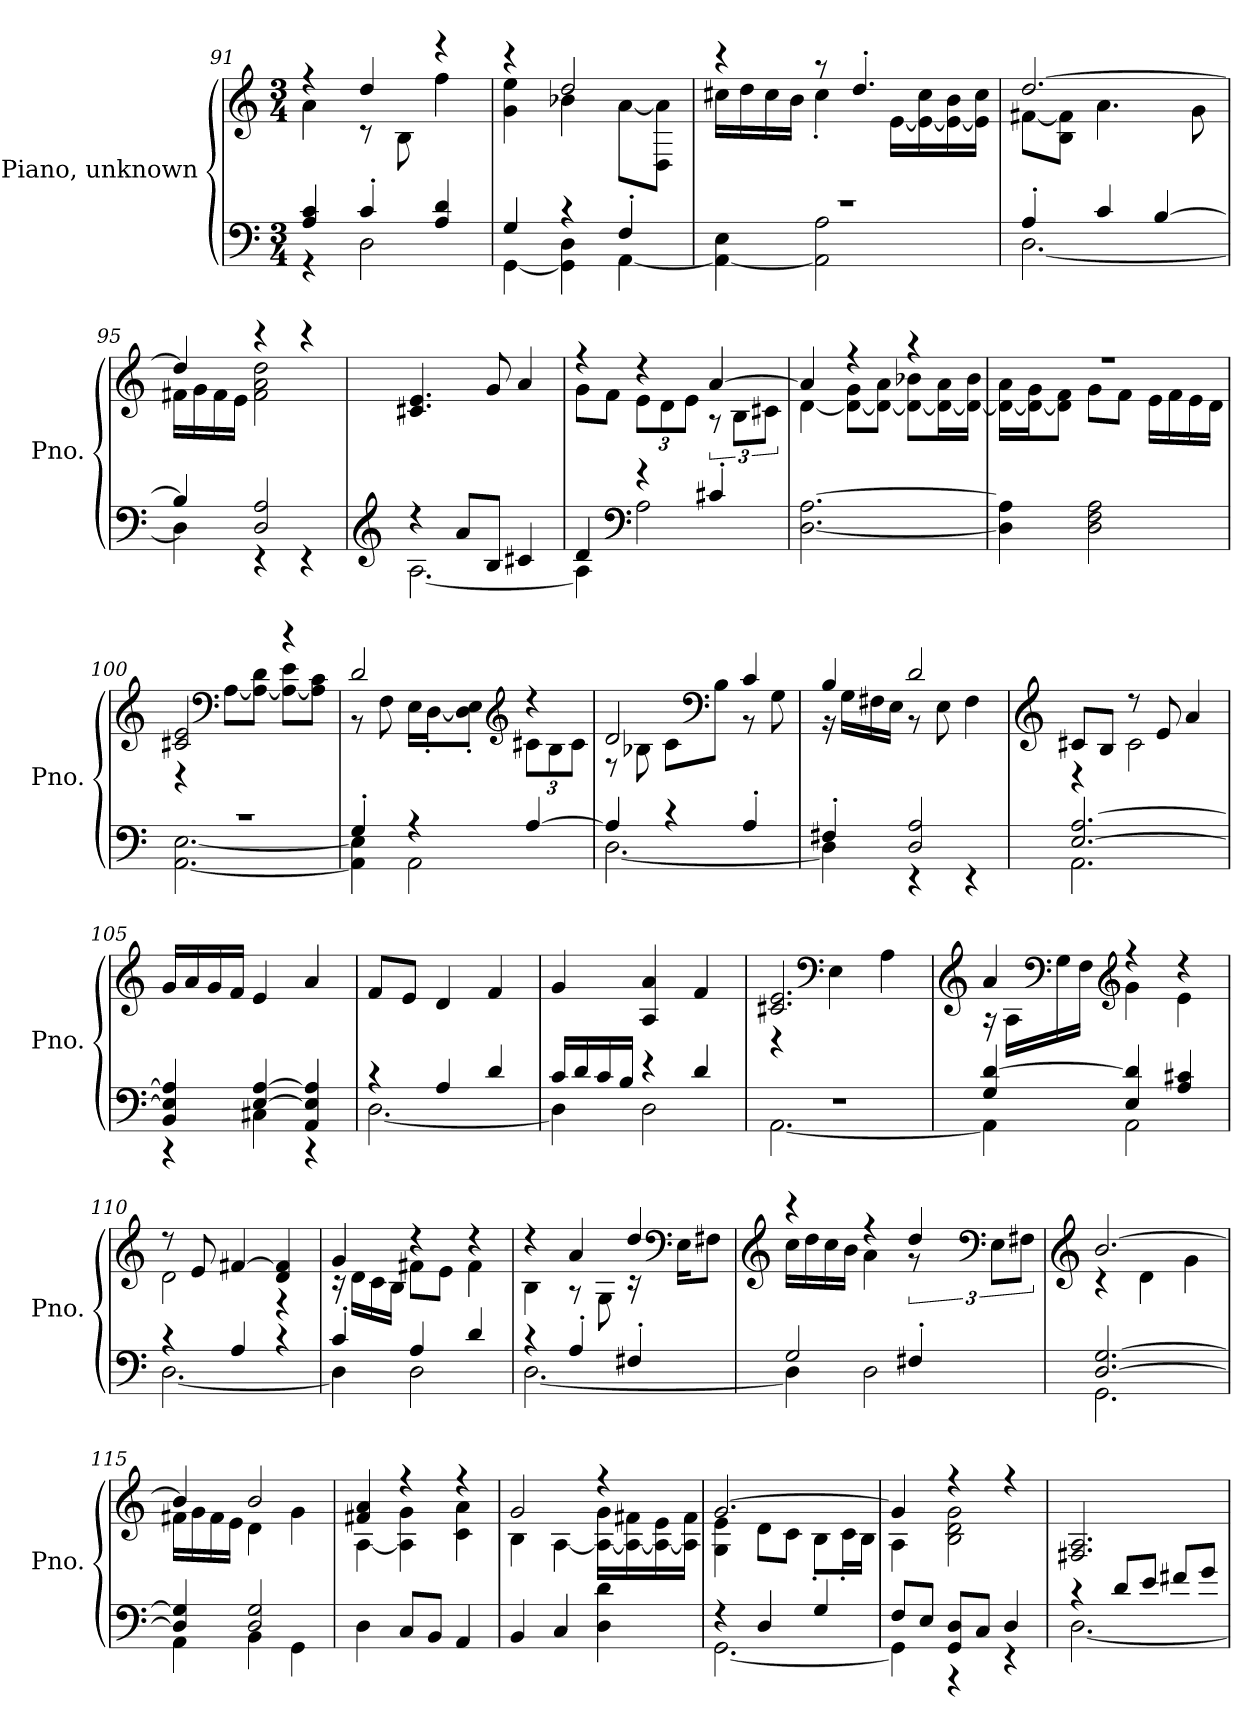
**kern	**kern
*part1	*part1
*staff2	*staff1
*I"Piano, unknown	*
*I'Pno.	*
*clefF4	*clefG2
*k[]	*k[]
*M3/4	*M3/4
=91	=91
*^	*^
4A/ 4c/	4r	4r	4a\
4c'/	2D\	4dd/	8r
.	.	.	8B\
4A/ 4d/	.	4r	4ff\
!!LO:LB:g=z	!!
=92	=92	=92	=92
4G/	[4GG\	4r	4g\ 4ee\
4r	4GG\] 4D\	2dd/	4b-X\
4F'/	[4AA\	.	[8a\L
.	.	.	8D\ 8a\]J
=93	=93	=93	=93
2.r	4AA\_ 4E\	4r	16cc#X\LL
.	.	.	16dd\
.	.	.	16cc#\
.	.	.	16b\JJ
.	2AA\] 2A\	8r	4cc#'\
.	.	4.dd'/	.
.	.	.	[16e\LL
.	.	.	16e\_ 16cc#\
.	.	.	16e\_ 16b\
.	.	.	16e\] 16cc#\JJ
=94	=94	=94	=94
4A'/	[2.D\	[2.dd/	[8f#X\L
.	.	.	8B\ 8f#\]J
4c/	.	.	4.a\
[4B/	.	.	.
.	.	.	8g\
=95	=95	=95	=95
4B/]	4D\]	4dd/]	16f#X\LL
.	.	.	16g\
.	.	.	16f#\
.	.	.	16e\JJ
2D/ 2A/	4r	4r	2f#\ 2a\ 2dd\
.	4r	4r	.
*	*	*v	*v
=96	=96	=96
*clefG2	*	*
4r	[2.A\	4.c#X/ 4.e/
8a/L	.	.
8B/J	.	8g/
4c#X/	.	4a/
!!LO:LB:g=z
=97	=97	=97
*	*	*^
4d/	4A\]	4r	8g\L
.	.	.	8f\J
*clefF4	*	*	*
*	*	*	*Xbrackettup
4r	2A\	4r	12e\L
.	.	.	12d\
.	.	.	12e\J
*	*	*	*brackettup
4c#X'/	.	[4a/	12r
.	.	.	12B\L
.	.	.	12c#X\J
*v	*v	*	*
=98	=98	=98
[2.D\ [2.A\	4a/]	[4d\
.	4r	8d\_ 8g\L
.	.	8d\_ 8a\J
.	4r	8d\_ 8b-X\L
.	.	16d\_ 16a\L
.	.	16d\_ 16b-\JJ
=99	=99	=99
4D\] 4A\]	2.r	16d\_ 16a\LL
.	.	16d\_ 16g\J
.	.	8d\] 8f\J
2D\ 2F\ 2A\	.	8g\L
.	.	8f\J
.	.	16e\LL
.	.	16f\
.	.	16e\
.	.	16d\JJ
=100	=100	=100
*^	*	*
2.r	[2.AA\ [2.E\	2c#X/ 2e/	4r
*	*	*clefF4	*
.	.	.	[8A\L
.	.	.	8A\_ 8d\J
.	.	4r	8A\_ 8e\L
.	.	.	8A\] 8c#\J
!!LO:LB:g=z	!!
=101	=101	=101	=101
4G'/	4AA\] 4E\]	2d/	8r
.	.	.	8F\
4r	2AA\	.	16E\LL
.	.	.	[16D'\J
.	.	.	8D\]' 8E\'J
*	*	*clefG2	*
*	*	*	*Xbrackettup
[4A/	.	4r	12c#X\L
.	.	.	12B\
.	.	.	12c#\J
=102	=102	=102	=102
4A/]	[2.D\	2d/	8r
.	.	.	8B-X\
4r	.	.	8c\L
*	*	*clefF4	*
.	.	.	8B-\J
4A'/	.	4c/	8r
.	.	.	8G\
=103	=103	=103	=103
4F#X'/	4D\]	4B/	16r
.	.	.	16G\LL
.	.	.	16F#X\
.	.	.	16E\JJ
2D/ 2A/	4r	2d/	8r
.	.	.	8E\
.	4r	.	4F#\
=104	=104	=104	=104
*	*	*clefG2	*
[2.E/ [2.A/	2.AA\	8c#X/L	4r
.	.	8B/J	.
.	.	8r	2c#\
.	.	8e/	.
.	.	4a/	.
*	*	*v	*v
!!LO:PB:g=z
=105	=105	=105
4BB/ 4E/] 4A/]	4r	16g/LL
.	.	16a/
.	.	16g/
.	.	16f/JJ
[4E/ [4A/	4C#X\	4e/
4AA/ 4E/] 4A/]	4r	4a/
=106	=106	=106
4r	[2.D\	8f/L
.	.	8e/J
4A/	.	4d/
4d/	.	4f/
=107	=107	=107
16c/LL	4D\]	4g/
16d/	.	.
16c/	.	.
16B/JJ	.	.
4r	2D\	4A/ 4a/
4d/	.	4f/
=108	=108	=108
*	*	*^
2.r	[2.AA\	2.c#X/ 2.e/	4r
*	*	*clefF4	*
.	.	.	4E\
.	.	.	4A\
=109	=109	=109	=109
*	*	*clefG2	*
4G/ [4d/	4AA\]	4a/	16r
.	.	.	16A\LL
*	*	*clefF4	*
.	.	.	16G\
.	.	.	16F\JJ
*	*	*clefG2	*
4E/ 4d/]	2AA\	4r	4g\
4A/ 4c#X/	.	4r	4e\
!!LO:LB:g=z	!!
=110	=110	=110	=110
4r	[2.D\	8r	2d\
.	.	8e/	.
4A/	.	[4f#X/	.
4r	.	4d/ 4f#/]	4r
=111	=111	=111	=111
4c'/	4D\]	4g/	16r
.	.	.	16d\LL
.	.	.	16c\
.	.	.	16B\JJ
4A/	2D\	4r	8f#X\L
.	.	.	8e\J
4d/	.	4r	4f#\
=112	=112	=112	=112
4r	[2.D\	4r	4B\
4A'/	.	4a/	8r
.	.	.	8G\
4F#X'/	.	4dd/	16r
*	*	*clefF4	*
.	.	.	16E\KL
.	.	.	8F#X\J
=113	=113	=113	=113
*	*	*clefG2	*
2G/	4D\]	4r	16cc\LL
.	.	.	16dd\
.	.	.	16cc\
.	.	.	16b\JJ
.	2D\	4r	4a\
*	*	*	*brackettup
4F#X'/	.	4dd/	12r
*	*	*clefF4	*
.	.	.	12E\L
.	.	.	12F#X\J
=114	=114	=114	=114
*	*	*clefG2	*
[2.D/ [2.G/	2.GG\	[2.b/	4r
.	.	.	4d\
.	.	.	4g\
!!LO:LB:g=z	!!
=115	=115	=115	=115
4D/] 4G/]	4AA\	4b/]	16f#X\LL
.	.	.	16g\
.	.	.	16f#\
.	.	.	16e\JJ
2D/ 2G/	4BB\	2b/	4d\
.	4GG\	.	4g\
*v	*v	*	*
=116	=116	=116
4D\	4f#X/ 4a/	[4A\
8C/L	4r	4A\] 4g\
8BB/J	.	.
4AA/	4r	4c\ 4a\
=117	=117	=117
4BB/	2g/	4B\
4C/	.	[4A\
4D\ 4d\	4r	16A\_ 16g\LL
.	.	16A\_ 16f#X\
.	.	16A\_ 16e\
.	.	16A\] 16f#\JJ
=118	=118	=118
*^	*	*
4r	[2.GG\	[2.g/	4G\ 4e\
4D/	.	.	8d\L
.	.	.	8c\J
4G/	.	.	8B'\L
.	.	.	16c'\L
.	.	.	16B\JJ
=119	=119	=119	=119
8F/L	4GG\]	4g/]	4A\
8E/J	.	.	.
8GG/ 8D/L	4r	4r	2B\ 2d\ 2g\
8C/J	.	.	.
4D/	4r	4r	.
*	*	*v	*v
=120	=120	=120
4r	[2.D\	2.F#X/ 2.A/
8d/L	.	.
8e/J	.	.
8f#X/L	.	.
8g/J	.	.
*v	*v	*
=	=
*-	*-
